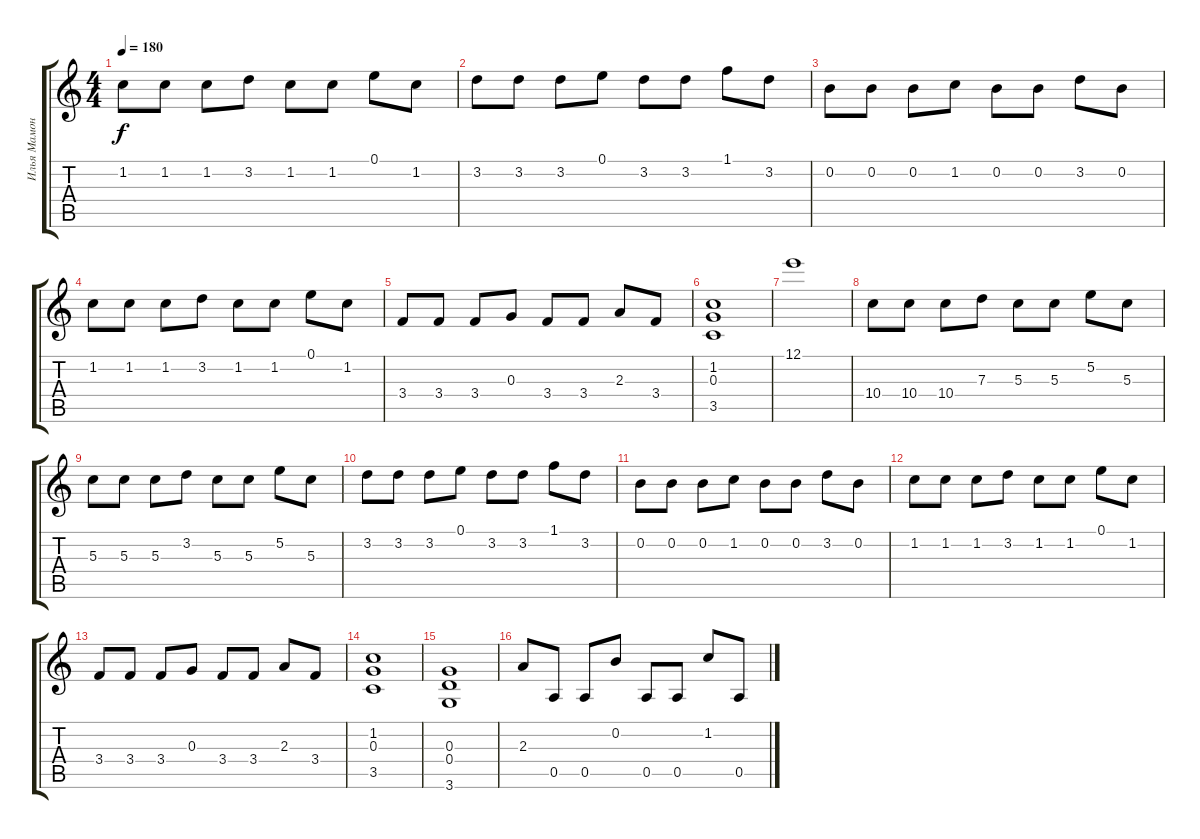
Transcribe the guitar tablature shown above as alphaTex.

\track ("Илья Мамонтов" "Илья Мамон") {instrument distortionguitar}
\staff {score tabs}
\tuning (E4 B3 G3 D3 A2 E2) {hide}
\ts (4 4)
\tempo 180
\clef g2
\ks c
1.2.8{dy f} 1.2.8 1.2.8 3.2.8 1.2.8 1.2.8 0.1.8 1.2.8 |
3.2.8 3.2.8 3.2.8 0.1.8 3.2.8 3.2.8 1.1.8 3.2.8 |
0.2.8 0.2.8 0.2.8 1.2.8 0.2.8 0.2.8 3.2.8 0.2.8 |
1.2.8 1.2.8 1.2.8 3.2.8 1.2.8 1.2.8 0.1.8 1.2.8 |
3.4.8 3.4.8 3.4.8 0.3.8 3.4.8 3.4.8 2.3.8 3.4.8 |
(1.2 0.3 3.5).1 |
12.1.1 |
10.4.8 10.4.8 10.4.8 7.3.8 5.3.8 5.3.8 5.2.8 5.3.8 |
5.3.8 5.3.8 5.3.8 3.2.8 5.3.8 5.3.8 5.2.8 5.3.8 |
3.2.8 3.2.8 3.2.8 0.1.8 3.2.8 3.2.8 1.1.8 3.2.8 |
0.2.8 0.2.8 0.2.8 1.2.8 0.2.8 0.2.8 3.2.8 0.2.8 |
1.2.8 1.2.8 1.2.8 3.2.8 1.2.8 1.2.8 0.1.8 1.2.8 |
3.4.8 3.4.8 3.4.8 0.3.8 3.4.8 3.4.8 2.3.8 3.4.8 |
(1.2 0.3 3.5).1 |
(0.3 0.4 3.6).1 |
2.3.8 0.5.8 0.5.8 0.2.8 0.5.8 0.5.8 1.2.8 0.5.8
